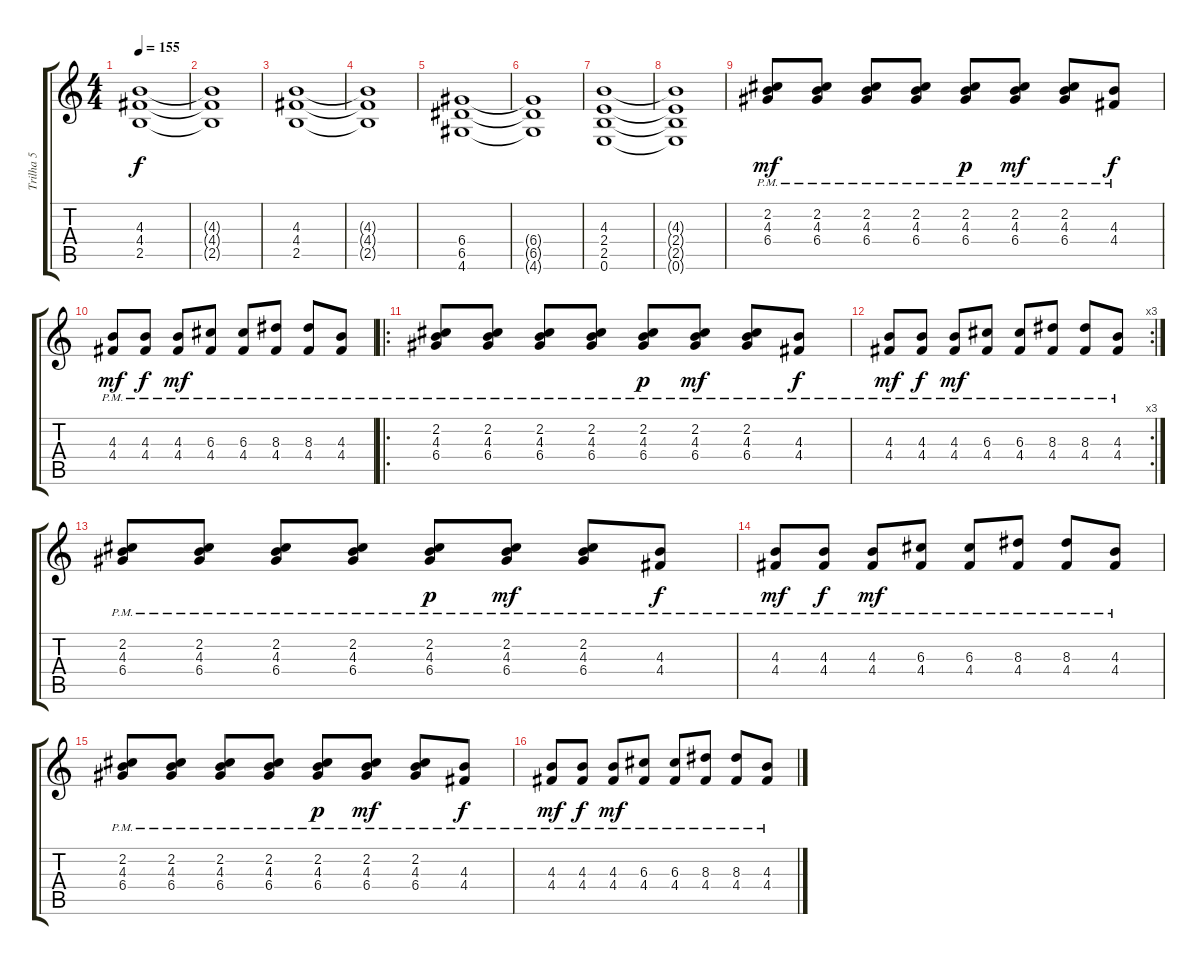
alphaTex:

\track ("Trilha 5" "Trilha 5") {instrument overdrivenguitar}
\staff {score tabs}
\tuning (E4 B3 G3 D3 A2 E2) {hide}
\ts (4 4)
\tempo 155
\clef g2
\ks c
(4.3 4.4 2.5).1{dy f instrument overdrivenguitar} |
(4.3{t} 4.4{t} 2.5{t}).1 |
(4.3 4.4 2.5).1 |
(4.3{t} 4.4{t} 2.5{t}).1 |
(6.4 6.5 4.6).1 |
(6.4{t} 6.5{t} 4.6{t}).1 |
(4.3 2.4 2.5 0.6).1 |
(4.3{t} 2.4{t} 2.5{t} 0.6{t}).1 |
(2.2{pm} 4.3{pm} 6.4{pm}).8{dy mf} (2.2{pm} 4.3{pm} 6.4{pm}).8 (2.2{pm} 4.3{pm} 6.4{pm}).8 (2.2{pm} 4.3{pm} 6.4{pm}).8 (2.2{pm} 4.3{pm} 6.4{pm}).8{dy p} (2.2{pm} 4.3{pm} 6.4{pm}).8{dy mf} (2.2{pm} 4.3{pm} 6.4{pm}).8 (4.3{pm} 4.4{pm}).8{dy f} |
(4.3{pm} 4.4{pm}).8{dy mf} (4.3{pm} 4.4{pm}).8{dy f} (4.3{pm} 4.4{pm}).8{dy mf} (6.3 4.4{pm}).8 (6.3 4.4{pm}).8 (8.3 4.4{pm}).8 (8.3 4.4{pm}).8 (4.3 4.4{pm}).8 |
\ro
(2.2{pm} 4.3{pm} 6.4{pm}).8 (2.2{pm} 4.3{pm} 6.4{pm}).8 (2.2{pm} 4.3{pm} 6.4{pm}).8 (2.2{pm} 4.3{pm} 6.4{pm}).8 (2.2{pm} 4.3{pm} 6.4{pm}).8{dy p} (2.2{pm} 4.3{pm} 6.4{pm}).8{dy mf} (2.2{pm} 4.3{pm} 6.4{pm}).8 (4.3{pm} 4.4{pm}).8{dy f} |
\rc 3
(4.3{pm} 4.4{pm}).8{dy mf} (4.3{pm} 4.4{pm}).8{dy f} (4.3{pm} 4.4{pm}).8{dy mf} (6.3 4.4{pm}).8 (6.3 4.4{pm}).8 (8.3 4.4{pm}).8 (8.3 4.4{pm}).8 (4.3 4.4{pm}).8 |
(2.2{pm} 4.3{pm} 6.4{pm}).8 (2.2{pm} 4.3{pm} 6.4{pm}).8 (2.2{pm} 4.3{pm} 6.4{pm}).8 (2.2{pm} 4.3{pm} 6.4{pm}).8 (2.2{pm} 4.3{pm} 6.4{pm}).8{dy p} (2.2{pm} 4.3{pm} 6.4{pm}).8{dy mf} (2.2{pm} 4.3{pm} 6.4{pm}).8 (4.3{pm} 4.4{pm}).8{dy f} |
(4.3{pm} 4.4{pm}).8{dy mf} (4.3{pm} 4.4{pm}).8{dy f} (4.3{pm} 4.4{pm}).8{dy mf} (6.3 4.4{pm}).8 (6.3 4.4{pm}).8 (8.3 4.4{pm}).8 (8.3 4.4{pm}).8 (4.3 4.4{pm}).8 |
(2.2{pm} 4.3{pm} 6.4{pm}).8 (2.2{pm} 4.3{pm} 6.4{pm}).8 (2.2{pm} 4.3{pm} 6.4{pm}).8 (2.2{pm} 4.3{pm} 6.4{pm}).8 (2.2{pm} 4.3{pm} 6.4{pm}).8{dy p} (2.2{pm} 4.3{pm} 6.4{pm}).8{dy mf} (2.2{pm} 4.3{pm} 6.4{pm}).8 (4.3{pm} 4.4{pm}).8{dy f} |
(4.3{pm} 4.4{pm}).8{dy mf} (4.3{pm} 4.4{pm}).8{dy f} (4.3{pm} 4.4{pm}).8{dy mf} (6.3 4.4{pm}).8 (6.3 4.4{pm}).8 (8.3 4.4{pm}).8 (8.3 4.4{pm}).8 (4.3 4.4{pm}).8
